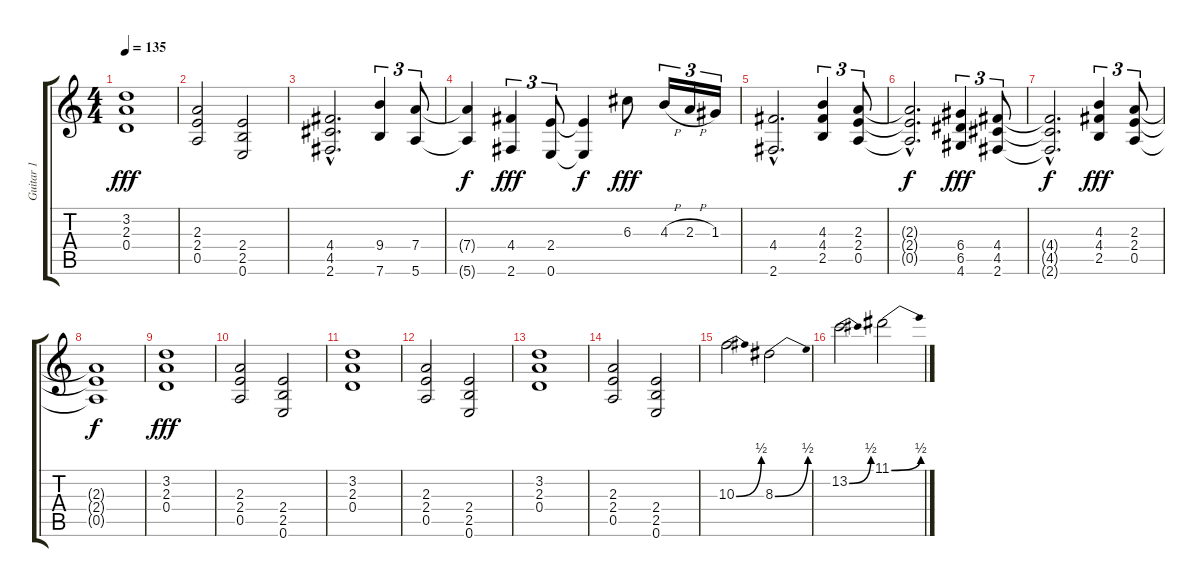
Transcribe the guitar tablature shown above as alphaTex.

\track ("Guitar 1" "Guitar 1") {instrument distortionguitar}
\staff {score tabs}
\tuning (E4 B3 G3 D3 A2 E2) {hide}
\ts (4 4)
\tempo 135
\clef g2
\ks c
(3.2 2.3 0.4).1{dy fff} |
(2.3 2.4 0.5).2 (2.4 2.5 0.6).2 |
(4.4{hac} 4.5{hac} 2.6{hac}).2{d} (9.4 7.6).4{tu (3 2)} (7.4 5.6).8{tu (3 2)} |
(7.4{t} 5.6{t}).4{dy f} (4.4 2.6).4{tu (3 2) dy fff} (2.4 0.6).8{tu (3 2)} (2.4{t} 0.6{t}).4{dy f} 6.3.8{dy fff} 4.3{h}.16{tu (3 2)} 2.3{h}.16{tu (3 2)} 1.3.16{tu (3 2)} |
(4.4{hac} 2.6{hac}).2{d} (4.3 4.4 2.5).4{tu (3 2)} (2.3 2.4 0.5).8{tu (3 2)} |
(2.3{hac t} 2.4{hac t} 0.5{hac t}).2{d dy f} (6.4 6.5 4.6).4{tu (3 2) dy fff} (4.4 4.5 2.6).8{tu (3 2)} |
(4.4{hac t} 4.5{hac t} 2.6{hac t}).2{d dy f} (4.3 4.4 2.5).4{tu (3 2) dy fff} (2.3 2.4 0.5).8{tu (3 2)} |
(2.3{t} 2.4{t} 0.5{t}).1{dy f} |
(3.2 2.3 0.4).1{dy fff} |
(2.3 2.4 0.5).2 (2.4 2.5 0.6).2 |
(3.2 2.3 0.4).1 |
(2.3 2.4 0.5).2 (2.4 2.5 0.6).2 |
(3.2 2.3 0.4).1 |
(2.3 2.4 0.5).2 (2.4 2.5 0.6).2 |
10.3{be (bend 0 0 60 2)}.2 8.3{be (bend 0 0 60 2)}.2 |
13.2{be (bend 0 0 60 2)}.2 11.1{be (bend 0 0 60 2)}.2
